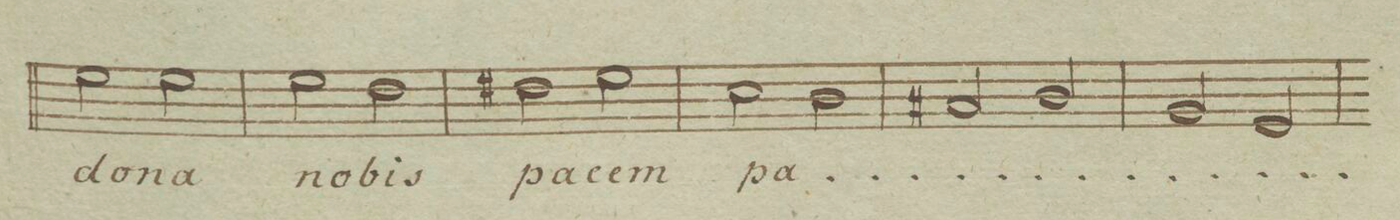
**kern	**text	**dynam
*I"Basso	*	*
*clefF4	*	*
*k[b-e-]	*	*
*met(c|)	*	*
*M2/2	*	*
2G\	do-	.
2G\	-na	.
=32	=32	=32
2G\	no-	.
2F\	-bis	.
=33	=33	=33
2F#X\	pa-	.
2G\	-cem	.
=34	=34	=34
2E-\	pa-	.
2D\	.	.
=35	=35	=35
2C#X/	.	.
2D/	.	.
=36	=36	=36
2BB-/	.	.
2GG/	.	.
=37	=37	=37
*-	*-	*-
